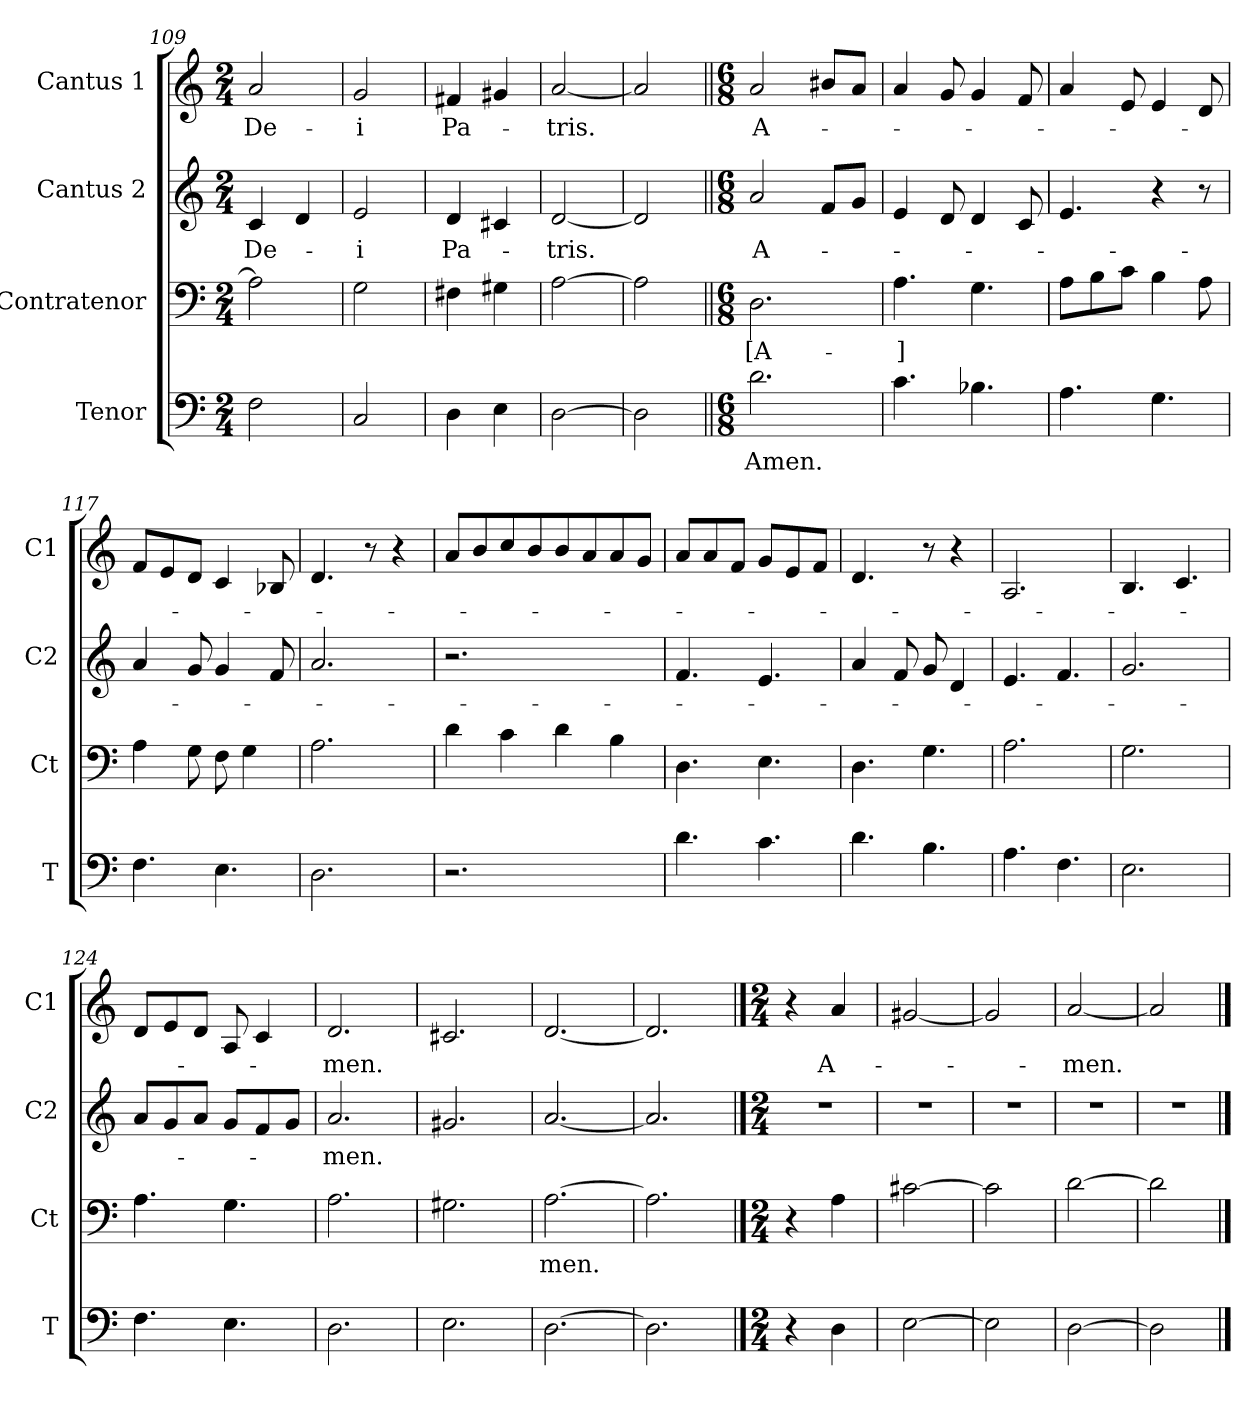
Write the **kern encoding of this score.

**kern	**text	**kern	**text	**kern	**text	**kern	**text
*part4	*part4	*part3	*part3	*part2	*part2	*part1	*part1
*staff4	*staff4	*staff3	*staff3	*staff2	*staff2	*staff1	*staff1
*I"Tenor	*	*I"Contratenor	*	*I"Cantus 2	*	*I"Cantus 1	*
*I'T	*	*I'Ct	*	*I'C2	*	*I'C1	*
*clefF4	*	*clefF4	*	*clefG2	*	*clefG2	*
*k[]	*	*k[]	*	*k[]	*	*k[]	*
*C:	*	*C:	*	*C:	*	*C:	*
*M2/4	*	*M2/4	*	*M2/4	*	*M2/4	*
=109	=109	=109	=109	=109	=109	=109	=109
2F\	.	2A\]	.	4c/	De-	2a/	De-
.	.	.	.	4d/	.	.	.
=110	=110	=110	=110	=110	=110	=110	=110
2C/	.	2G\	.	2e/	-i	2g/	-i
=111	=111	=111	=111	=111	=111	=111	=111
4D\	.	4F#X\	.	4d/	Pa-	4f#X/	Pa-
4E\	.	4G#X\	.	4c#X/	.	4g#X/	.
=112	=112	=112	=112	=112	=112	=112	=112
[2D\	.	[2A\	.	[2d/	-tris.	[2a/	-tris.
=113	=113	=113	=113	=113	=113	=113	=113
2D\]	.	2A\]	.	2d/]	.	2a/]	.
!!LO:PB:g=z
=114||	=114||	=114||	=114||	=114||	=114||	=114||	=114||
*M6/8	*	*M6/8	*	*M6/8	*	*M6/8	*
2.d\	Amen.	2.D\	[A-	2a/	A-	2a/	A-
.	.	.	.	8f/L	.	8b#X/L	.
.	.	.	.	8g/J	.	8a/J	.
=115	=115	=115	=115	=115	=115	=115	=115
4.c\	.	4.A\	-]	4e/	.	4a/	.
.	.	.	.	8d/	.	8g/	.
4.B-X\	.	4.G\	.	4d/	.	4g/	.
.	.	.	.	8c/	.	8f/	.
=116	=116	=116	=116	=116	=116	=116	=116
4.A\	.	8A\L	.	4.e/	.	4a/	.
.	.	8B\	.	.	.	.	.
.	.	8c\J	.	.	.	8e/	.
4.G\	.	4B\	.	4r	.	4e/	.
.	.	8A\	.	8r	.	8d/	.
=117	=117	=117	=117	=117	=117	=117	=117
4.F\	.	4A\	.	4a/	.	8f/L	.
.	.	.	.	.	.	8e/	.
.	.	8G\	.	8g/	.	8d/J	.
4.E\	.	8F\	.	4g/	.	4c/	.
.	.	4G\	.	.	.	.	.
.	.	.	.	8f/	.	8B-X/	.
=118	=118	=118	=118	=118	=118	=118	=118
2.D\	.	2.A\	.	2.a/	.	4.d/	.
.	.	.	.	.	.	8r	.
.	.	.	.	.	.	4r	.
=119	=119	=119	=119	=119	=119	=119	=119
2.r	.	4d\	.	2.r	.	8a/L	.
.	.	.	.	.	.	8b/	.
.	.	4c\	.	.	.	8cc/	.
.	.	.	.	.	.	8b/	.
.	.	4d\	.	.	.	8b/	.
.	.	.	.	.	.	8a/	.
4ryy	.	4B\	.	4ryy	.	8a/	.
.	.	.	.	.	.	8g/J	.
=120	=120	=120	=120	=120	=120	=120	=120
4.d\	.	4.D\	.	4.f/	.	8a/L	.
.	.	.	.	.	.	8a/	.
.	.	.	.	.	.	8f/J	.
4.c\	.	4.E\	.	4.e/	.	8g/L	.
.	.	.	.	.	.	8e/	.
.	.	.	.	.	.	8f/J	.
=121	=121	=121	=121	=121	=121	=121	=121
4.d\	.	4.D\	.	4a/	.	4.d/	.
.	.	.	.	8f/	.	.	.
4.B\	.	4.G\	.	8g/	.	8r	.
.	.	.	.	4d/	.	4r	.
!!LO:LB:g=z
=122	=122	=122	=122	=122	=122	=122	=122
4.A\	.	2.A\	.	4.e/	.	2.A/	.
4.F\	.	.	.	4.f/	.	.	.
=123	=123	=123	=123	=123	=123	=123	=123
2.E\	.	2.G\	.	2.g/	.	4.B/	.
.	.	.	.	.	.	4.c/	.
=124	=124	=124	=124	=124	=124	=124	=124
4.F\	.	4.A\	.	8a/L	.	8d/L	.
.	.	.	.	8g/	.	8e/	.
.	.	.	.	8a/J	.	8d/J	.
4.E\	.	4.G\	.	8g/L	.	8A/	.
.	.	.	.	8f/	.	4c/	.
.	.	.	.	8g/J	.	.	.
=125	=125	=125	=125	=125	=125	=125	=125
2.D\	.	2.A\	.	2.a/	men.	2.d/	men.
=126	=126	=126	=126	=126	=126	=126	=126
2.E\	.	2.G#X\	.	2.g#X/	.	2.c#X/	.
=127	=127	=127	=127	=127	=127	=127	=127
[2.D\	.	[2.A\	men.	[2.a/	.	[2.d/	.
=128	=128	=128	=128	=128	=128	=128	=128
2.D\]	.	2.A\]	.	2.a/]	.	2.d/]	.
==129	==129	==129	==129	==129	==129	==129	==129
*M2/4	*	*M2/4	*	*M2/4	*	*M2/4	*
4r	.	4r	.	2r	.	4r	.
4D\	.	4A\	.	.	.	4a/	A-
=130	=130	=130	=130	=130	=130	=130	=130
[2E\	.	[2c#X\	.	2r	.	[2g#X/	.
=131	=131	=131	=131	=131	=131	=131	=131
2E\]	.	2c#\]	.	2r	.	2g#/]	.
=132	=132	=132	=132	=132	=132	=132	=132
[2D\	.	[2d\	.	2r	.	[2a/	-men.
=133	=133	=133	=133	=133	=133	=133	=133
2D\]	.	2d\]	.	2r	.	2a/]	.
==	==	==	==	==	==	==	==
*-	*-	*-	*-	*-	*-	*-	*-
